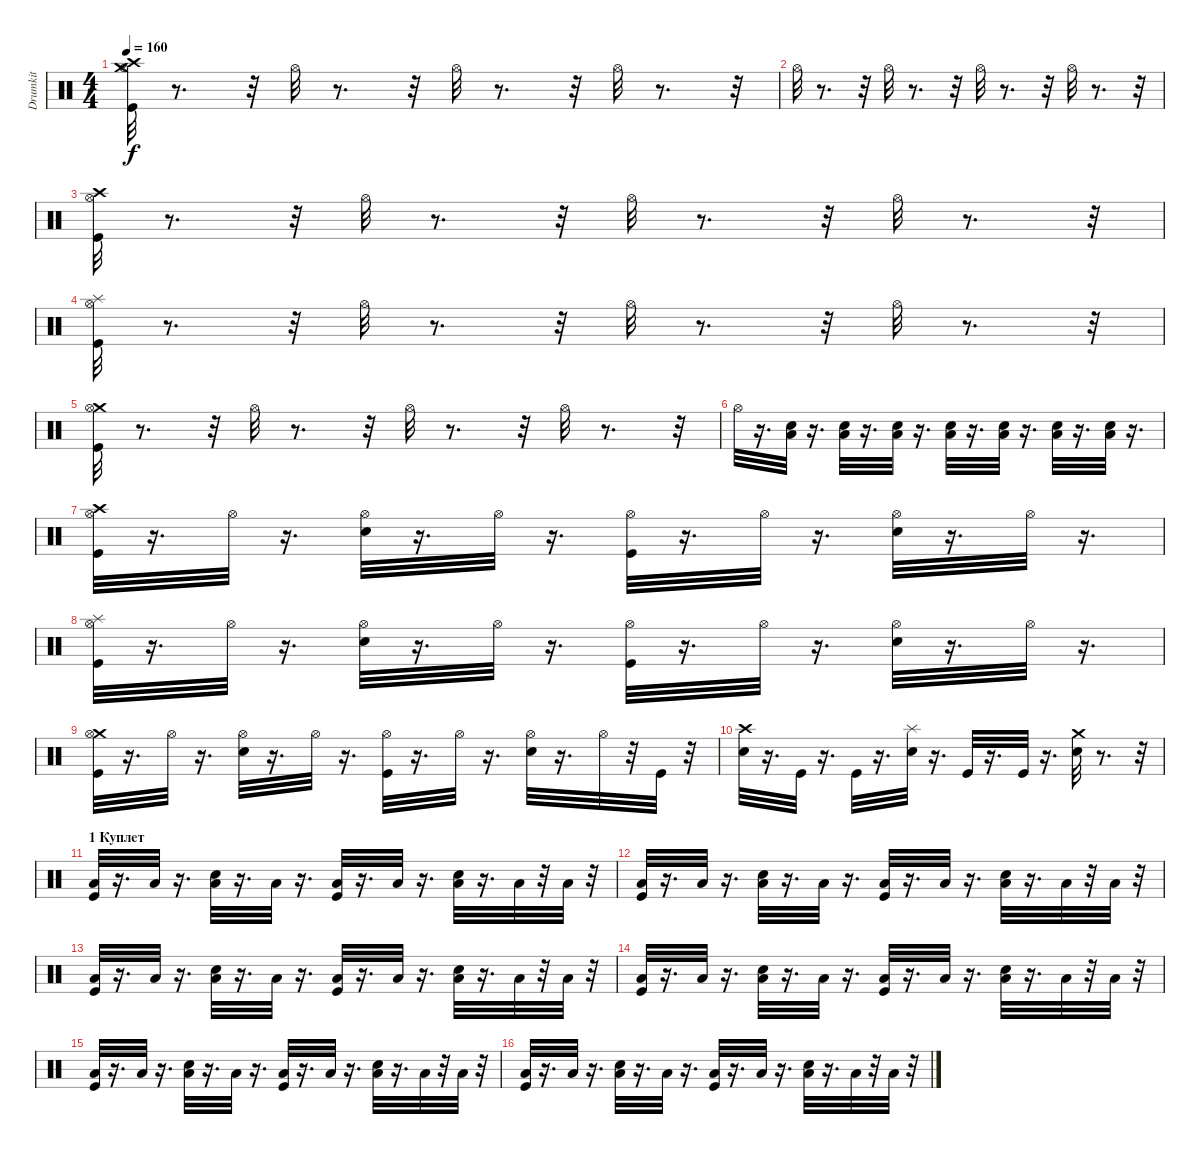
\track ("Drumkit" "Drumkit") {instrument percussion}
\staff {score}
\articulation defaults
\ts (4 4)
\tempo 160
\clef neutral
\ks c
("Hi-Hat (open)" "Crash medium (hit)" "Crash high (hit)" "Kick (hit)").32{dy f} r.8{d} r.32 "Hi-Hat (open)".32 r.8{d} r.32 "Hi-Hat (open)".32 r.8{d} r.32 "Hi-Hat (open)".32 r.8{d} r.32 |
"Hi-Hat (open)".32 r.8{d} r.32 "Hi-Hat (open)".32 r.8{d} r.32 "Hi-Hat (open)".32 r.8{d} r.32 "Hi-Hat (open)".32 r.8{d} r.32 |
("Kick (hit)" "Crash high (hit)" "Hi-Hat (open)").32 r.8{d} r.32 "Hi-Hat (open)".32 r.8{d} r.32 "Hi-Hat (open)".32 r.8{d} r.32 "Hi-Hat (open)".32 r.8{d} r.32 |
("Kick (hit)" "Splash (hit)" "Hi-Hat (open)").32 r.8{d} r.32 "Hi-Hat (open)".32 r.8{d} r.32 "Hi-Hat (open)".32 r.8{d} r.32 "Hi-Hat (open)".32 r.8{d} r.32 |
("Kick (hit)" "Crash medium (hit)" "Hi-Hat (open)").32 r.8{d} r.32 "Hi-Hat (open)".32 r.8{d} r.32 "Hi-Hat (open)".32 r.8{d} r.32 "Hi-Hat (open)".32 r.8{d} r.32 |
"Hi-Hat (open)".32 r.16{d} ("Snare (hit) 2" "Low Floor Tom (hit)").32 r.16{d} ("Snare (hit) 2" "Low Floor Tom (hit)").32 r.16{d} ("Low Floor Tom (hit)" "Snare (hit) 2").32 r.16{d} ("Snare (hit) 2" "Low Floor Tom (hit)").32 r.16{d} ("Snare (hit) 2" "Low Floor Tom (hit)").32 r.16{d} ("Low Floor Tom (hit)" "Snare (hit) 2").32 r.16{d} ("Snare (hit) 2" "Low Floor Tom (hit)").32 r.16{d} |
("Kick (hit)" "Crash high (hit)" "Hi-Hat (open)").32 r.16{d} "Hi-Hat (open)".32 r.16{d} ("Snare (hit) 2" "Hi-Hat (open)").32 r.16{d} "Hi-Hat (open)".32 r.16{d} ("Kick (hit)" "Hi-Hat (open)").32 r.16{d} "Hi-Hat (open)".32 r.16{d} ("Snare (hit) 2" "Hi-Hat (open)").32 r.16{d} "Hi-Hat (open)".32 r.16{d} |
("Kick (hit)" "Splash (hit)" "Hi-Hat (open)").32 r.16{d} "Hi-Hat (open)".32 r.16{d} ("Snare (hit) 2" "Hi-Hat (open)").32 r.16{d} "Hi-Hat (open)".32 r.16{d} ("Kick (hit)" "Hi-Hat (open)").32 r.16{d} "Hi-Hat (open)".32 r.16{d} ("Snare (hit) 2" "Hi-Hat (open)").32 r.16{d} "Hi-Hat (open)".32 r.16{d} |
("Kick (hit)" "Crash medium (hit)" "Hi-Hat (open)").32 r.16{d} "Hi-Hat (open)".32 r.16{d} ("Snare (hit) 2" "Hi-Hat (open)").32 r.16{d} "Hi-Hat (open)".32 r.16{d} ("Kick (hit)" "Hi-Hat (open)").32 r.16{d} "Hi-Hat (open)".32 r.16{d} ("Snare (hit) 2" "Hi-Hat (open)").32 r.16{d} "Hi-Hat (open)".32 r.32 "Kick (hit)".32 r.32 |
("Crash high (hit)" "Snare (hit) 2").32 r.16{d} "Kick (hit)".32 r.16{d} "Kick (hit)".32 r.16{d} ("Splash (hit)" "Snare (hit) 2").32 r.16{d} "Kick (hit)".32 r.16{d} "Kick (hit)".32 r.16{d} ("Crash medium (hit)" "Snare (hit) 2").32 r.8{d} r.32 |
\section ("" "1 Куплет")
("Kick (hit)" "Low Floor Tom (hit)").32 r.16{d} "Low Floor Tom (hit)".32 r.16{d} ("Low Floor Tom (hit)" "Snare (hit) 2").32 r.16{d} "Low Floor Tom (hit)".32 r.16{d} ("Kick (hit)" "Low Floor Tom (hit)").32 r.16{d} "Low Floor Tom (hit)".32 r.16{d} ("Low Floor Tom (hit)" "Snare (hit) 2").32 r.16{d} "Low Floor Tom (hit)".32 r.32 "Low Floor Tom (hit)".32 r.32 |
("Kick (hit)" "Low Floor Tom (hit)").32 r.16{d} "Low Floor Tom (hit)".32 r.16{d} ("Low Floor Tom (hit)" "Snare (hit) 2").32 r.16{d} "Low Floor Tom (hit)".32 r.16{d} ("Low Floor Tom (hit)" "Kick (hit)").32 r.16{d} "Low Floor Tom (hit)".32 r.16{d} ("Snare (hit) 2" "Low Floor Tom (hit)").32 r.16{d} "Low Floor Tom (hit)".32 r.32 "Low Floor Tom (hit)".32 r.32 |
("Kick (hit)" "Low Floor Tom (hit)").32 r.16{d} "Low Floor Tom (hit)".32 r.16{d} ("Low Floor Tom (hit)" "Snare (hit) 2").32 r.16{d} "Low Floor Tom (hit)".32 r.16{d} ("Kick (hit)" "Low Floor Tom (hit)").32 r.16{d} "Low Floor Tom (hit)".32 r.16{d} ("Low Floor Tom (hit)" "Snare (hit) 2").32 r.16{d} "Low Floor Tom (hit)".32 r.32 "Low Floor Tom (hit)".32 r.32 |
("Kick (hit)" "Low Floor Tom (hit)").32 r.16{d} "Low Floor Tom (hit)".32 r.16{d} ("Low Floor Tom (hit)" "Snare (hit) 2").32 r.16{d} "Low Floor Tom (hit)".32 r.16{d} ("Low Floor Tom (hit)" "Kick (hit)").32 r.16{d} "Low Floor Tom (hit)".32 r.16{d} ("Snare (hit) 2" "Low Floor Tom (hit)").32 r.16{d} "Low Floor Tom (hit)".32 r.32 "Low Floor Tom (hit)".32 r.32 |
("Kick (hit)" "Low Floor Tom (hit)").32 r.16{d} "Low Floor Tom (hit)".32 r.16{d} ("Low Floor Tom (hit)" "Snare (hit) 2").32 r.16{d} "Low Floor Tom (hit)".32 r.16{d} ("Kick (hit)" "Low Floor Tom (hit)").32 r.16{d} "Low Floor Tom (hit)".32 r.16{d} ("Low Floor Tom (hit)" "Snare (hit) 2").32 r.16{d} "Low Floor Tom (hit)".32 r.32 "Low Floor Tom (hit)".32 r.32 |
("Kick (hit)" "Low Floor Tom (hit)").32 r.16{d} "Low Floor Tom (hit)".32 r.16{d} ("Low Floor Tom (hit)" "Snare (hit) 2").32 r.16{d} "Low Floor Tom (hit)".32 r.16{d} ("Low Floor Tom (hit)" "Kick (hit)").32 r.16{d} "Low Floor Tom (hit)".32 r.16{d} ("Snare (hit) 2" "Low Floor Tom (hit)").32 r.16{d} "Low Floor Tom (hit)".32 r.32 "Low Floor Tom (hit)".32 r.32
